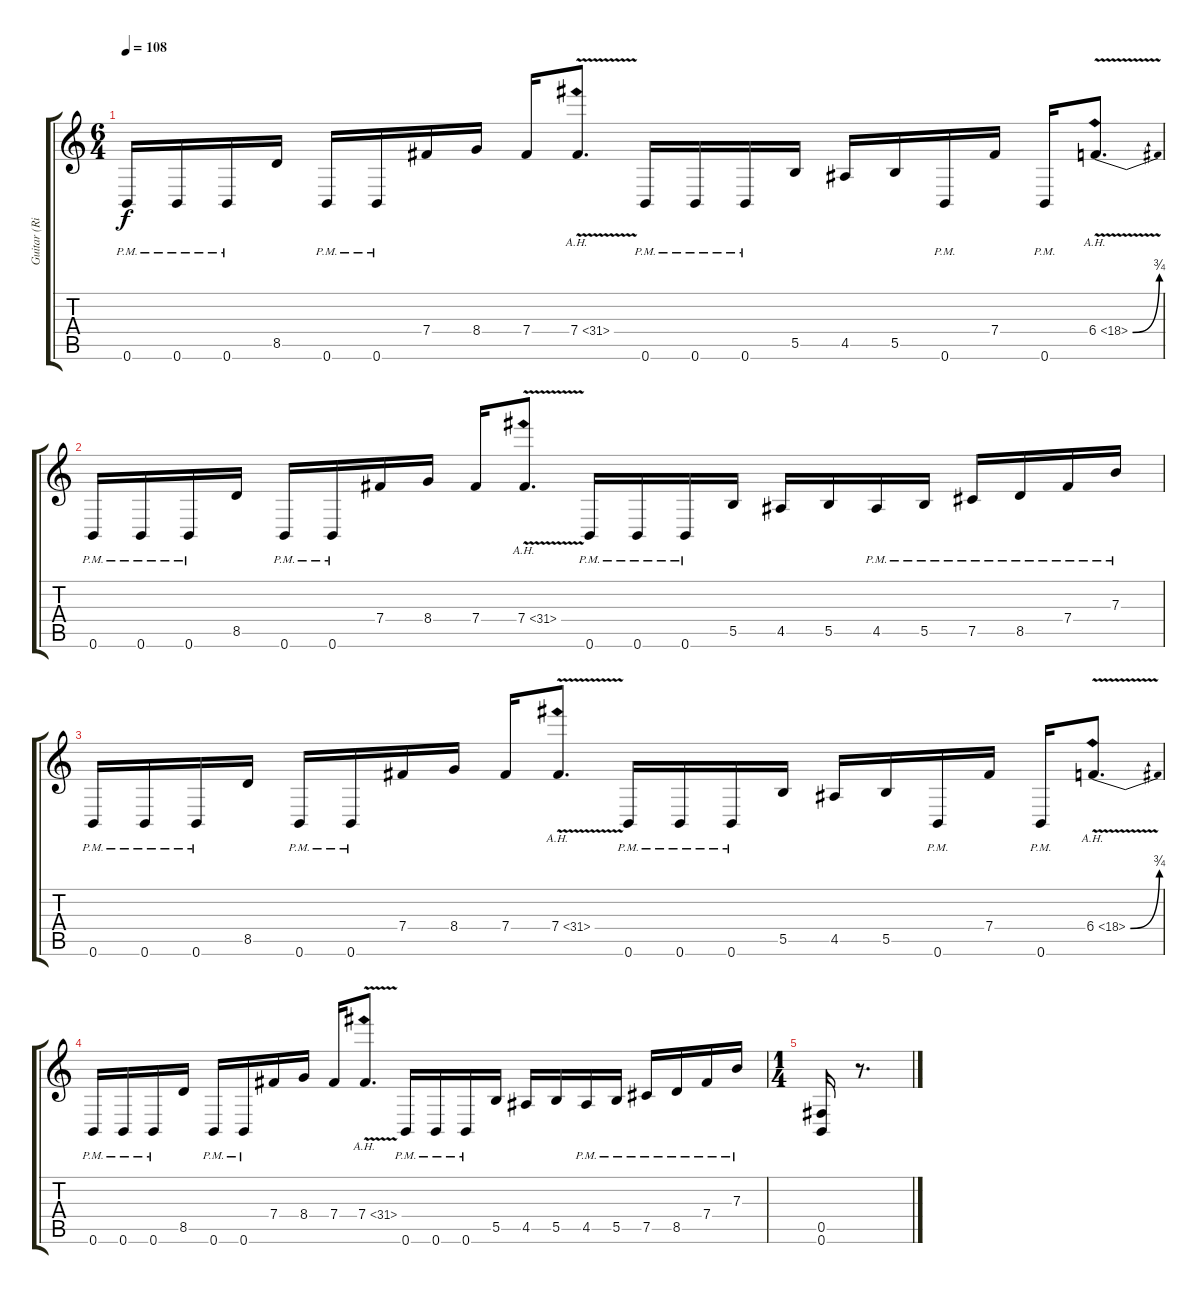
\track ("Guitar (Right)" "Guitar (Ri") {instrument overdrivenguitar}
\staff {score tabs}
\tuning (Db4 Ab3 E3 B2 Gb2 B1) {hide}
\ts (6 4)
\tempo 108
\clef g2
\ks c
0.6{pm}.16{dy f} 0.6{pm}.16 0.6{pm}.16 8.5.16 0.6{pm}.16 0.6{pm}.16 7.4.16 8.4.16 7.4.16 7.4{ah 24 v}.8{d} 0.6{pm}.16 0.6{pm}.16 0.6{pm}.16 5.5.16 4.5.16 5.5.16 0.6{pm}.16 7.4.16 0.6{pm}.16 6.4{be (bend 0 0 60 3) ah 12 v}.8{d} |
0.6{pm}.16 0.6{pm}.16 0.6{pm}.16 8.5.16 0.6{pm}.16 0.6{pm}.16 7.4.16 8.4.16 7.4.16 7.4{ah 24 v}.8{d} 0.6{pm}.16 0.6{pm}.16 0.6{pm}.16 5.5.16 4.5.16 5.5.16 4.5{pm}.16 5.5{pm}.16 7.5{pm}.16 8.5{pm}.16 7.4{pm}.16 7.3{pm}.16 |
0.6{pm}.16 0.6{pm}.16 0.6{pm}.16 8.5.16 0.6{pm}.16 0.6{pm}.16 7.4.16 8.4.16 7.4.16 7.4{ah 24 v}.8{d} 0.6{pm}.16 0.6{pm}.16 0.6{pm}.16 5.5.16 4.5.16 5.5.16 0.6{pm}.16 7.4.16 0.6{pm}.16 6.4{be (bend 0 0 60 3) ah 12 v}.8{d} |
0.6{pm}.16 0.6{pm}.16 0.6{pm}.16 8.5.16 0.6{pm}.16 0.6{pm}.16 7.4.16 8.4.16 7.4.16 7.4{ah 24 v}.8{d} 0.6{pm}.16 0.6{pm}.16 0.6{pm}.16 5.5.16 4.5.16 5.5.16 4.5{pm}.16 5.5{pm}.16 7.5{pm}.16 8.5{pm}.16 7.4{pm}.16 7.3{pm}.16 |
\ts (1 4)
(0.5 0.6).16 r.8{d}
